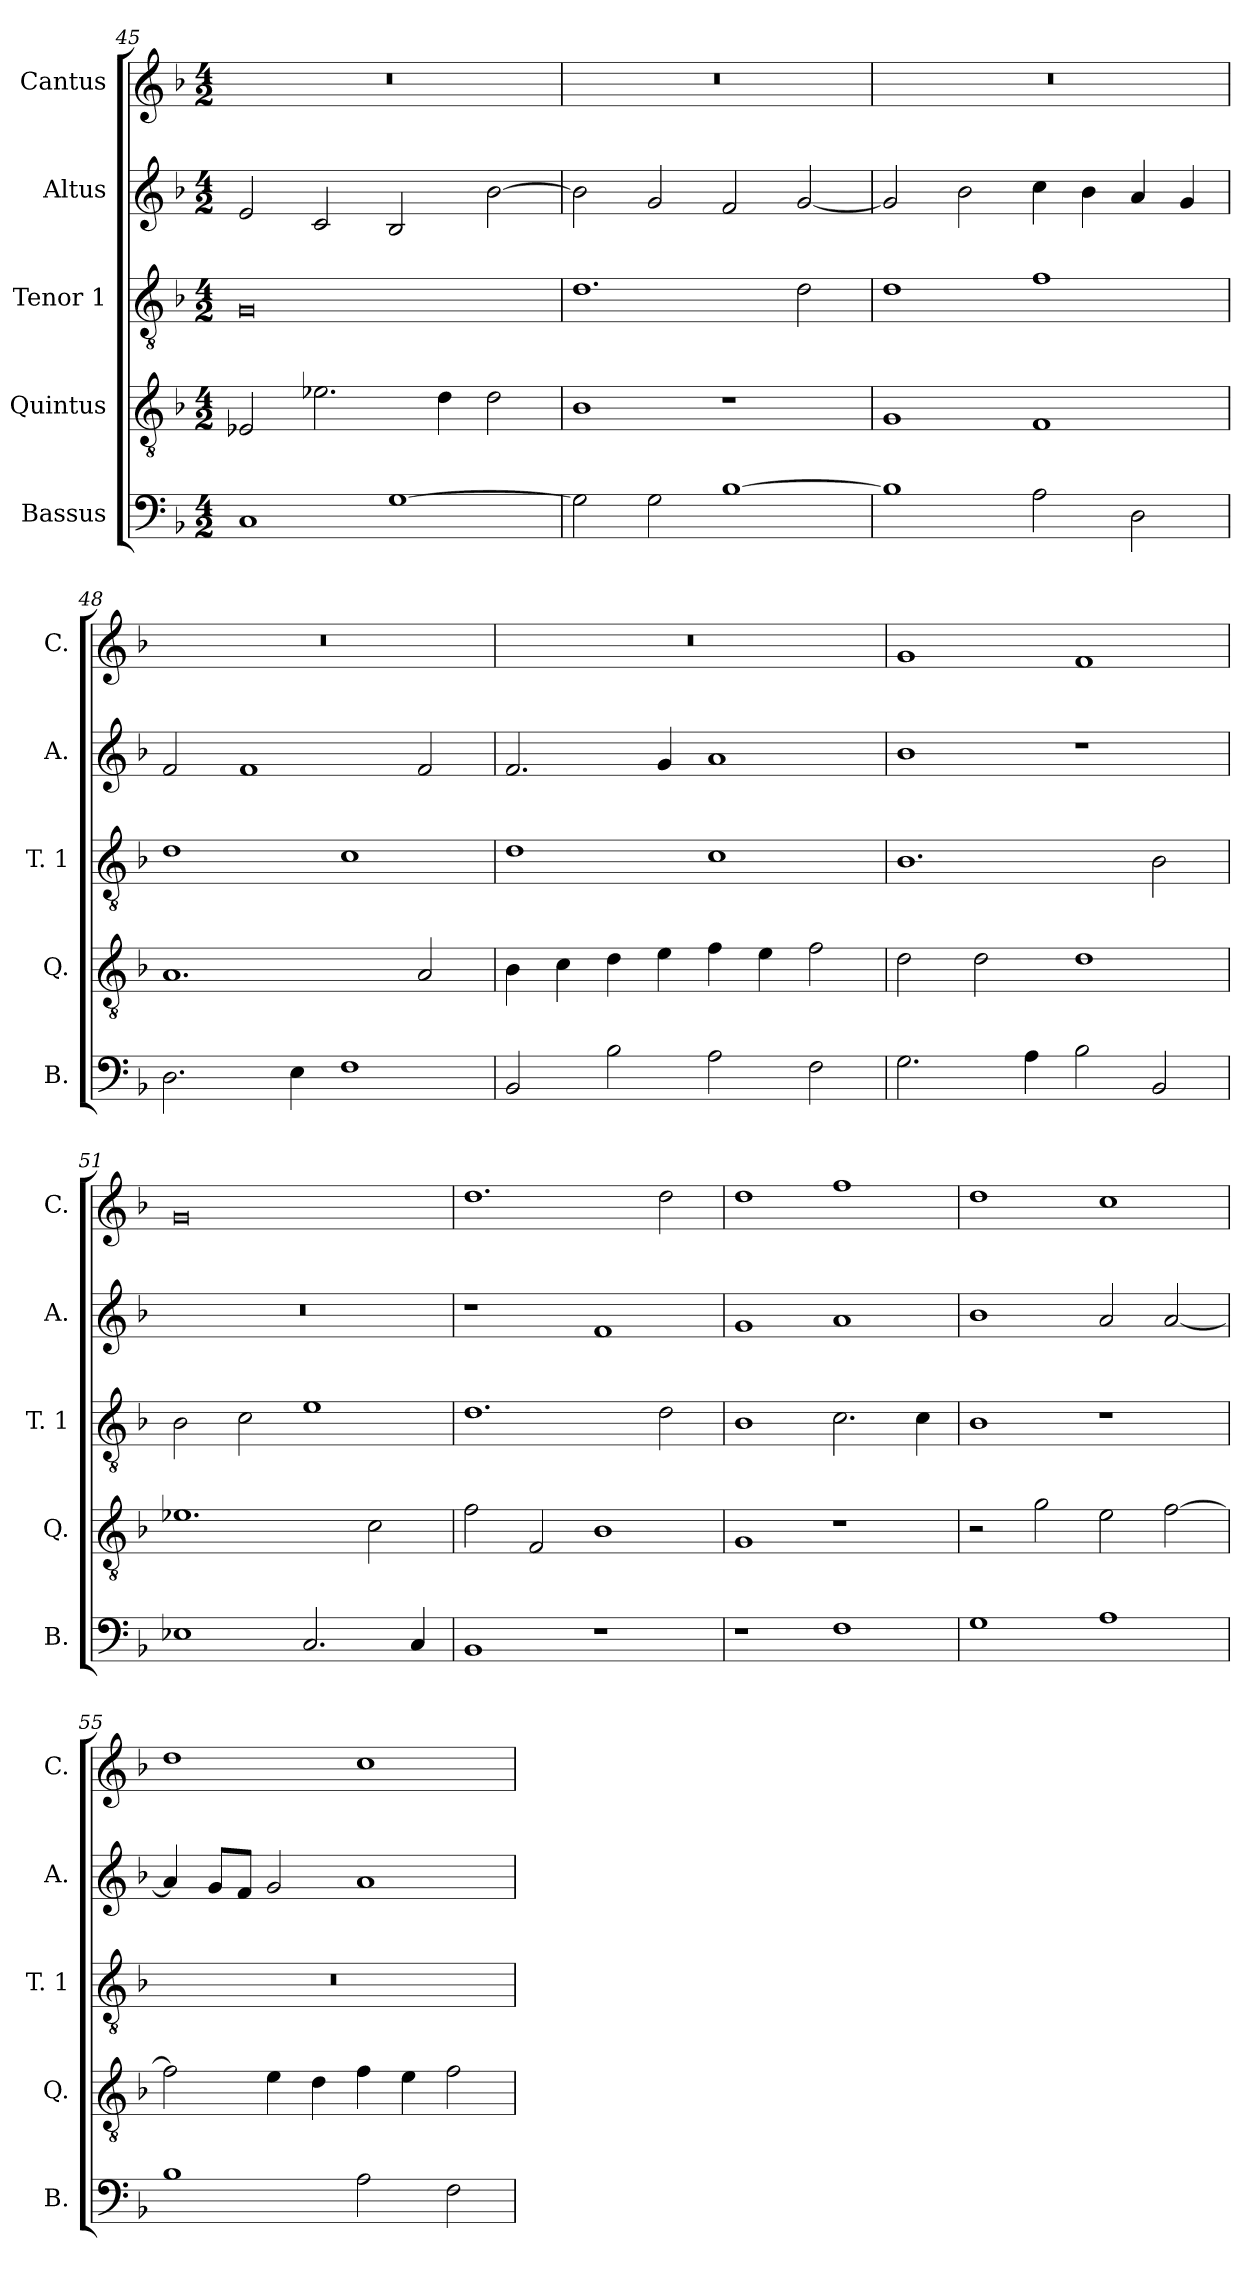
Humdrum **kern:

**kern	**kern	**kern	**kern	**kern
*part5	*part4	*part3	*part2	*part1
*staff5	*staff4	*staff3	*staff2	*staff1
*I"Bassus	*I"Quintus	*I"Tenor 1	*I"Altus	*I"Cantus
*I'B.	*I'Q.	*I'T. 1	*I'A.	*I'C.
*clefF4	*clefGv2	*clefGv2	*clefG2	*clefG2
*k[b-]	*k[b-]	*k[b-]	*k[b-]	*k[b-]
*M4/2	*M4/2	*M4/2	*M4/2	*M4/2
=45	=45	=45	=45	=45
1C	2E-X/	0G	2e/	0r
.	2.e-X\	.	2c/	.
[1G	.	.	2B-/	.
.	4d\	.	.	.
.	2d\	.	[2b-\	.
=46	=46	=46	=46	=46
2G\]	1B-	1.d	2b-\]	0r
2G\	.	.	2g/	.
[1B-	1r	.	2f/	.
.	.	2d\	[2g/	.
=47	=47	=47	=47	=47
1B-]	1G	1d	2g/]	0r
.	.	.	2b-\	.
2A\	1F	1f	4cc\	.
.	.	.	4b-\	.
2D\	.	.	4a/	.
.	.	.	4g/	.
=48	=48	=48	=48	=48
2.D\	1.A	1d	2f/	0r
.	.	.	1f	.
4E\	.	.	.	.
1F	.	1c	.	.
.	2A/	.	2f/	.
!!LO:LB:g=z
=49	=49	=49	=49	=49
2BB-/	4B-\	1d	2.f/	0r
.	4c\	.	.	.
2B-\	4d\	.	.	.
.	4e\	.	4g/	.
2A\	4f\	1c	1a	.
.	4e\	.	.	.
2F\	2f\	.	.	.
=50	=50	=50	=50	=50
2.G\	2d\	1.B-	1b-	1g
.	2d\	.	.	.
4A\	.	.	.	.
2B-\	1d	.	1r	1f
2BB-/	.	2B-\	.	.
=51	=51	=51	=51	=51
1E-X	1.e-X	2B-\	0r	0g
.	.	2c\	.	.
2.C/	.	1e	.	.
.	2c\	.	.	.
4C/	.	.	.	.
=52	=52	=52	=52	=52
1BB-	2f\	1.d	1r	1.dd
.	2F/	.	.	.
1r	1B-	.	1f	.
.	.	2d\	.	2dd\
=53	=53	=53	=53	=53
1r	1G	1B-	1g	1dd
1F	1r	2.c\	1a	1ff
.	.	4c\	.	.
=54	=54	=54	=54	=54
1G	2r	1B-	1b-	1dd
.	2g\	.	.	.
1A	2e\	1r	2a/	1cc
.	[2f\	.	[2a/	.
=55	=55	=55	=55	=55
1B-	2f\]	0r	4a/]	1dd
.	.	.	8g/L	.
.	.	.	8f/J	.
.	4e\	.	2g/	.
.	4d\	.	.	.
2A\	4f\	.	1a	1cc
.	4e\	.	.	.
2F\	2f\	.	.	.
=	=	=	=	=
*-	*-	*-	*-	*-
